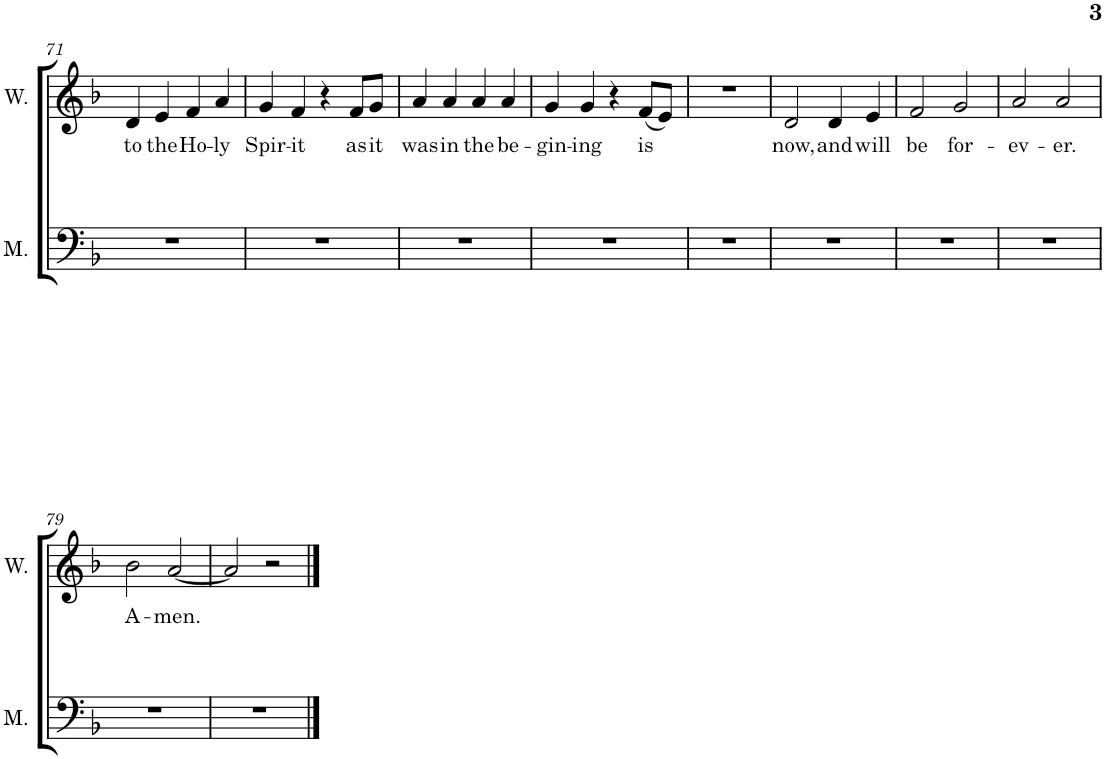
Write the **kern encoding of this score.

**kern	**kern	**text
*part2	*part1	*part1
*staff2	*staff1	*staff1
*I"Men	*I"Women	*
*I'M.	*I'W.	*
!!LO:PB:g=z
*clefF4	*clefG2	*
*k[b-]	*k[b-]	*
*M4/4	*M4/4	*
=71	=71	=71
!	!	!LO:LY:b
1r	4d/	to
!	!	!LO:LY:b
.	4e/	the
!	!	!LO:LY:b
.	4f/	Ho-
!	!	!LO:LY:b
.	4a/	-ly
=72	=72	=72
!	!	!LO:LY:b
1r	4g/	Spir-
!	!	!LO:LY:b
.	4f/	-it
.	4r	.
!	!	!LO:LY:b
.	8f/L	as
!	!	!LO:LY:b
.	8g/J	it
=73	=73	=73
!	!	!LO:LY:b
1r	4a/	was
!	!	!LO:LY:b
.	4a/	in
!	!	!LO:LY:b
.	4a/	the
!	!	!LO:LY:b
.	4a/	be-
=74	=74	=74
!	!	!LO:LY:b
1r	4g/	-gin-
!	!	!LO:LY:b
.	4g/	-ing
.	4r	.
!	!	!LO:LY:b
.	(8f/L	is
.	8e/J)	.
=75	=75	=75
1r	1r	.
=76	=76	=76
!	!	!LO:LY:b
1r	2d/	now,
!	!	!LO:LY:b
.	4d/	and
!	!	!LO:LY:b
.	4e/	will
=77	=77	=77
!	!	!LO:LY:b
1r	2f/	be
!	!	!LO:LY:b
.	2g/	for-
=78	=78	=78
!	!	!LO:LY:b
1r	2a/	-ev-
!	!	!LO:LY:b
.	2a/	-er.
!!LO:LB:g=z
=79	=79	=79
!	!	!LO:LY:b
1r	2b-\	A-
!	!	!LO:LY:b
.	[2a/	-men.
=80	=80	=80
1r	2a/]	.
.	2r	.
==	==	==
*-	*-	*-
